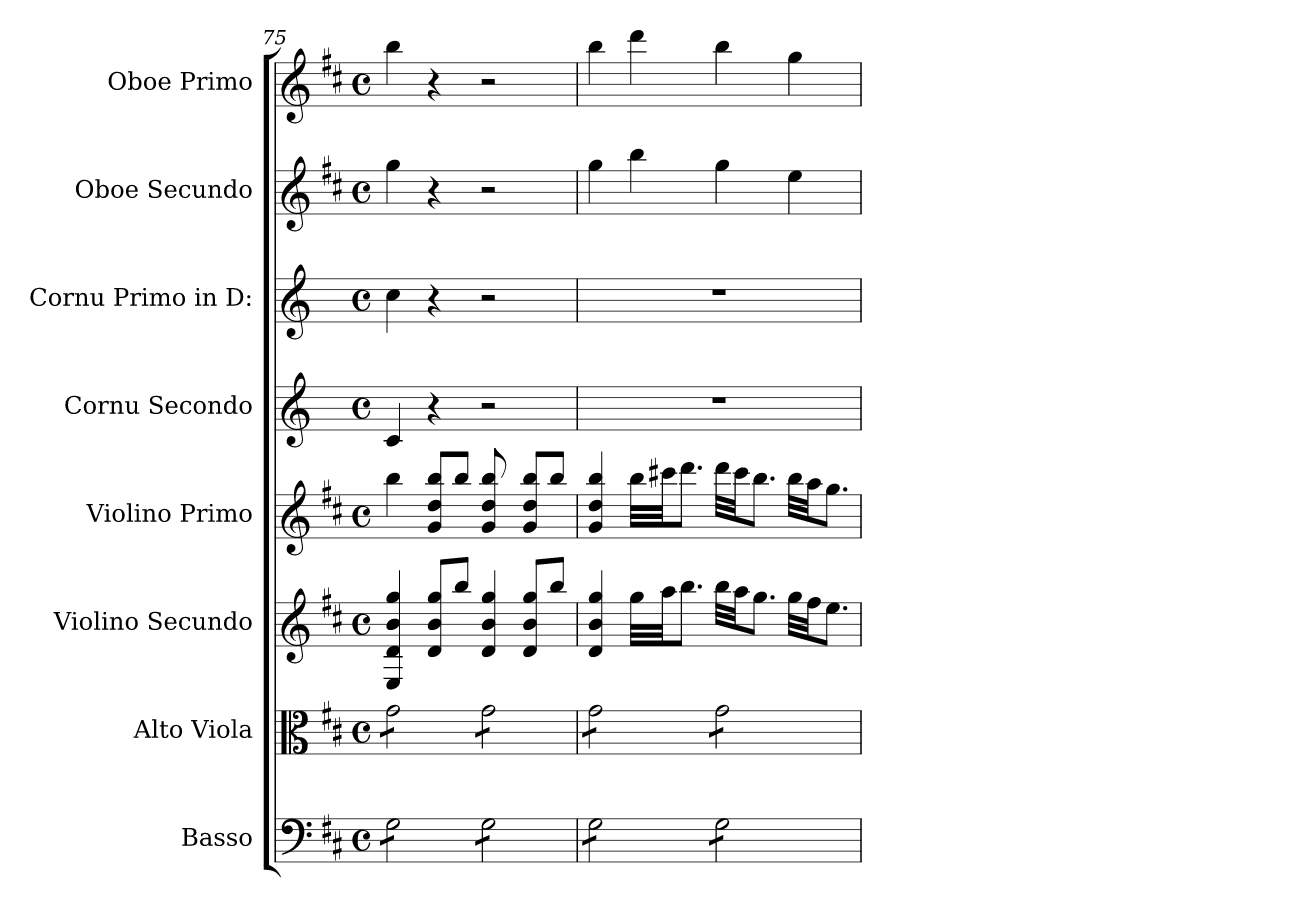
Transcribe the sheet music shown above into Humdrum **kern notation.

**kern	**kern	**kern	**kern	**kern	**kern	**kern	**kern
*part8	*part7	*part6	*part5	*part4	*part3	*part2	*part1
*staff8	*staff7	*staff6	*staff5	*staff4	*staff3	*staff2	*staff1
*I"Basso	*I"Alto Viola	*I"Violino Secundo	*I"Violino Primo	*I"Cornu Secondo	*I"Cornu Primo in D:	*I"Oboe Secundo	*I"Oboe Primo
*	*I'Vla	*	*I'Vn I	*	*I'Cor I	*	*I'Ob I
*clefF4	*clefC3	*clefG2	*clefG2	*clefG2	*clefG2	*clefG2	*clefG2
*	*	*	*	*ITrd-1c-2	*ITrd-1c-2	*	*
*k[f#c#]	*k[f#c#]	*k[f#c#]	*k[f#c#]	*k[f#c#]	*k[f#c#]	*k[f#c#]	*k[f#c#]
*D:	*D:	*D:	*D:	*D:	*D:	*D:	*D:
*M4/4	*M4/4	*M4/4	*M4/4	*M4/4	*M4/4	*M4/4	*M4/4
*met(c)	*met(c)	*met(c)	*met(c)	*met(c)	*met(c)	*met(c)	*met(c)
=75	=75	=75	=75	=75	=75	=75	=75
*tremolo	*	*	*	*	*	*	*
*	*tremolo	*	*	*	*	*	*
8G\L	8g\L	4E/ 4d/ 4b/ 4gg/	4bb\	4d/	4dd\	4gg\	4bb\
8G\	8g\	.	.	.	.	.	.
8G\	8g\	8d/ 8b/ 8gg/L	8g/ 8dd/ 8bb/L	4r	4r	4r	4r
8G\J	8g\J	8bb/J	8bb/J	.	.	.	.
!	!	!	!LO:N:vis=8	!	!	!	!
8G\L	8g\L	4d/ 4b/ 4gg/	4g/ 4dd/ 4bb/	2r	2r	2r	2r
8G\	8g\	.	.	.	.	.	.
8G\	8g\	8d/ 8b/ 8gg/L	8g/ 8dd/ 8bb/L	.	.	.	.
8G\J	8g\J	8bb/J	8bb/J	.	.	.	.
=76	=76	=76	=76	=76	=76	=76	=76
8G\L	8g\L	4d/ 4b/ 4gg/	4g/ 4dd/ 4bb/	1r	1r	4gg\	4bb\
8G\	8g\	.	.	.	.	.	.
8G\	8g\	32gg\LLL	32bb\LLL	.	.	4bb\	4ddd\
.	.	32aa\JJ	32ccc#X\JJ	.	.	.	.
.	.	8.bb\J	8.ddd\J	.	.	.	.
8G\J	8g\J	.	.	.	.	.	.
8G\L	8g\L	32bb\LLL	32ddd\LLL	.	.	4gg\	4bb\
.	.	32aa\JJ	32ccc#\JJ	.	.	.	.
.	.	8.gg\J	8.bb\J	.	.	.	.
8G\	8g\	.	.	.	.	.	.
8G\	8g\	32gg\LLL	32bb\LLL	.	.	4ee\	4gg\
.	.	32ff#\JJ	32aa\JJ	.	.	.	.
.	.	8.ee\J	8.gg\J	.	.	.	.
8G\J	8g\J	.	.	.	.	.	.
*	*Xtremolo	*	*	*	*	*	*
*Xtremolo	*	*	*	*	*	*	*
=	=	=	=	=	=	=	=
*-	*-	*-	*-	*-	*-	*-	*-
